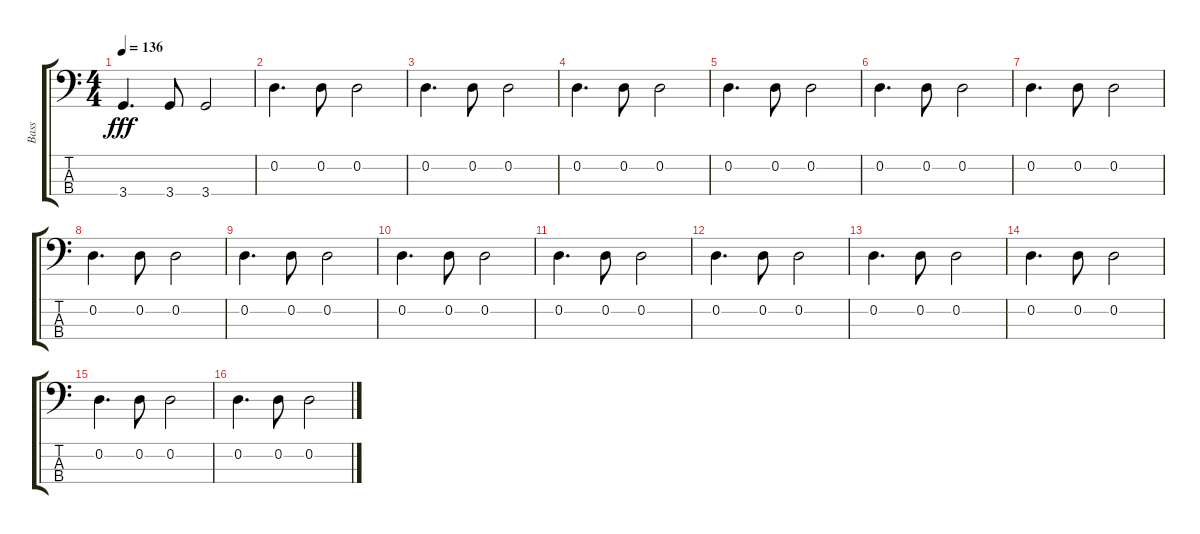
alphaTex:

\track ("Bass" "Bass") {instrument synthbass1}
\staff {score tabs}
\tuning (G2 D2 A1 E1) {hide}
\ts (4 4)
\tempo 136
\clef f4
\ks c
3.4.4{d dy fff} 3.4.8 3.4.2 |
0.2.4{d} 0.2.8 0.2.2 |
0.2.4{d} 0.2.8 0.2.2 |
0.2.4{d} 0.2.8 0.2.2 |
0.2.4{d} 0.2.8 0.2.2 |
0.2.4{d} 0.2.8 0.2.2 |
0.2.4{d} 0.2.8 0.2.2 |
0.2.4{d} 0.2.8 0.2.2 |
0.2.4{d} 0.2.8 0.2.2 |
0.2.4{d} 0.2.8 0.2.2 |
0.2.4{d} 0.2.8 0.2.2 |
0.2.4{d} 0.2.8 0.2.2 |
0.2.4{d} 0.2.8 0.2.2 |
0.2.4{d} 0.2.8 0.2.2 |
0.2.4{d} 0.2.8 0.2.2 |
0.2.4{d} 0.2.8 0.2.2
